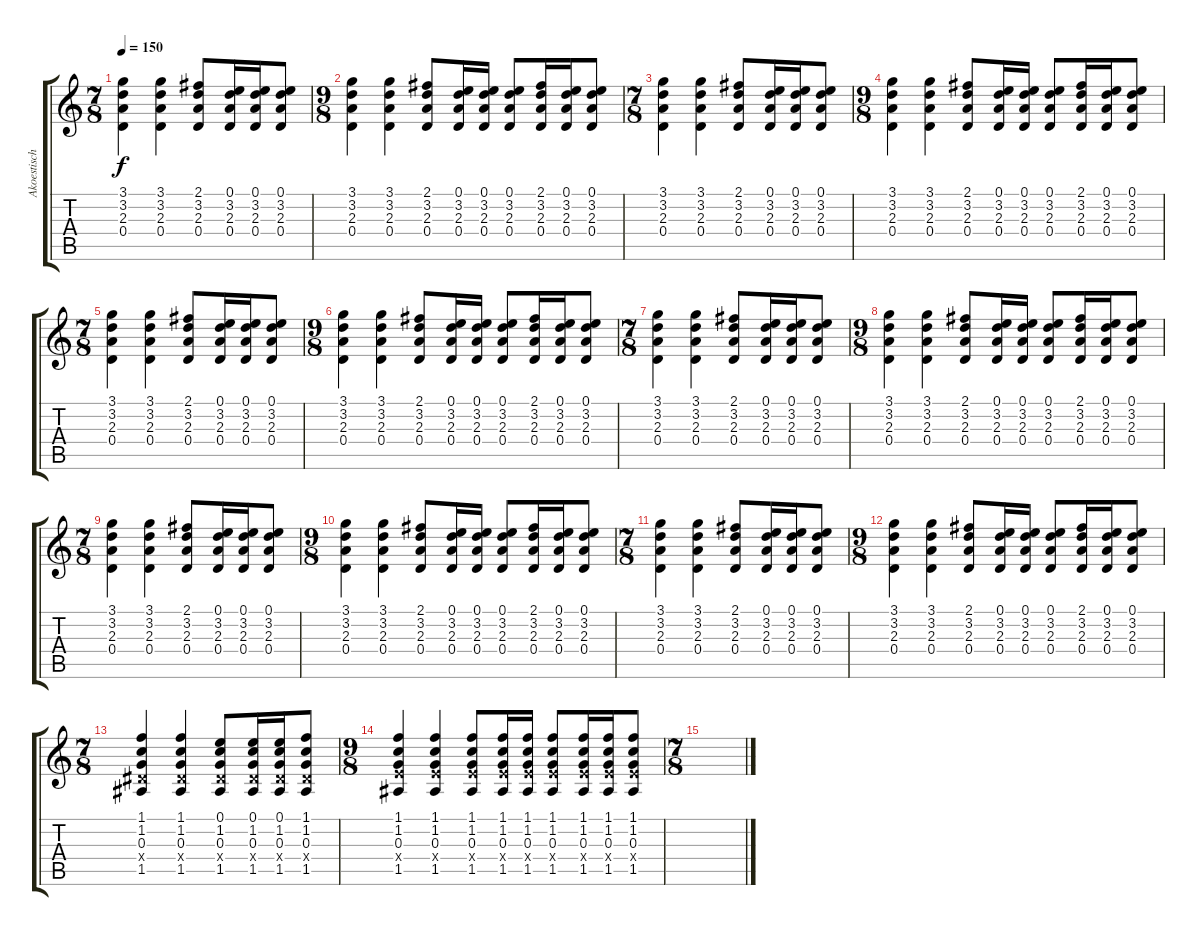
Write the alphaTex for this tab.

\track ("Akoestische gitaar" "Akoestisch") {instrument acousticguitarsteel}
\staff {score tabs}
\tuning (E4 B3 G3 D3 A2 E2) {hide}
\ts (7 8)
\tempo 150
\clef g2
\ks c
(3.1 3.2 2.3 0.4).4{dy f} (3.1 3.2 2.3 0.4).4 (2.1 3.2 2.3 0.4).8 (0.1 3.2 2.3 0.4).16 (0.1 3.2 2.3 0.4).16 (0.1 3.2 2.3 0.4).8 |
\ts (9 8)
(3.1 3.2 2.3 0.4).4 (3.1 3.2 2.3 0.4).4 (2.1 3.2 2.3 0.4).8 (0.1 3.2 2.3 0.4).16 (0.1 3.2 2.3 0.4).16 (0.1 3.2 2.3 0.4).8 (2.1 3.2 2.3 0.4).16 (0.1 3.2 2.3 0.4).16 (0.1 3.2 2.3 0.4).8 |
\ts (7 8)
(3.1 3.2 2.3 0.4).4 (3.1 3.2 2.3 0.4).4 (2.1 3.2 2.3 0.4).8 (0.1 3.2 2.3 0.4).16 (0.1 3.2 2.3 0.4).16 (0.1 3.2 2.3 0.4).8 |
\ts (9 8)
(3.1 3.2 2.3 0.4).4 (3.1 3.2 2.3 0.4).4 (2.1 3.2 2.3 0.4).8 (0.1 3.2 2.3 0.4).16 (0.1 3.2 2.3 0.4).16 (0.1 3.2 2.3 0.4).8 (2.1 3.2 2.3 0.4).16 (0.1 3.2 2.3 0.4).16 (0.1 3.2 2.3 0.4).8 |
\ts (7 8)
(3.1 3.2 2.3 0.4).4 (3.1 3.2 2.3 0.4).4 (2.1 3.2 2.3 0.4).8 (0.1 3.2 2.3 0.4).16 (0.1 3.2 2.3 0.4).16 (0.1 3.2 2.3 0.4).8 |
\ts (9 8)
(3.1 3.2 2.3 0.4).4 (3.1 3.2 2.3 0.4).4 (2.1 3.2 2.3 0.4).8 (0.1 3.2 2.3 0.4).16 (0.1 3.2 2.3 0.4).16 (0.1 3.2 2.3 0.4).8 (2.1 3.2 2.3 0.4).16 (0.1 3.2 2.3 0.4).16 (0.1 3.2 2.3 0.4).8 |
\ts (7 8)
(3.1 3.2 2.3 0.4).4 (3.1 3.2 2.3 0.4).4 (2.1 3.2 2.3 0.4).8 (0.1 3.2 2.3 0.4).16 (0.1 3.2 2.3 0.4).16 (0.1 3.2 2.3 0.4).8 |
\ts (9 8)
(3.1 3.2 2.3 0.4).4 (3.1 3.2 2.3 0.4).4 (2.1 3.2 2.3 0.4).8 (0.1 3.2 2.3 0.4).16 (0.1 3.2 2.3 0.4).16 (0.1 3.2 2.3 0.4).8 (2.1 3.2 2.3 0.4).16 (0.1 3.2 2.3 0.4).16 (0.1 3.2 2.3 0.4).8 |
\ts (7 8)
(3.1 3.2 2.3 0.4).4 (3.1 3.2 2.3 0.4).4 (2.1 3.2 2.3 0.4).8 (0.1 3.2 2.3 0.4).16 (0.1 3.2 2.3 0.4).16 (0.1 3.2 2.3 0.4).8 |
\ts (9 8)
(3.1 3.2 2.3 0.4).4 (3.1 3.2 2.3 0.4).4 (2.1 3.2 2.3 0.4).8 (0.1 3.2 2.3 0.4).16 (0.1 3.2 2.3 0.4).16 (0.1 3.2 2.3 0.4).8 (2.1 3.2 2.3 0.4).16 (0.1 3.2 2.3 0.4).16 (0.1 3.2 2.3 0.4).8 |
\ts (7 8)
(3.1 3.2 2.3 0.4).4 (3.1 3.2 2.3 0.4).4 (2.1 3.2 2.3 0.4).8 (0.1 3.2 2.3 0.4).16 (0.1 3.2 2.3 0.4).16 (0.1 3.2 2.3 0.4).8 |
\ts (9 8)
(3.1 3.2 2.3 0.4).4 (3.1 3.2 2.3 0.4).4 (2.1 3.2 2.3 0.4).8 (0.1 3.2 2.3 0.4).16 (0.1 3.2 2.3 0.4).16 (0.1 3.2 2.3 0.4).8 (2.1 3.2 2.3 0.4).16 (0.1 3.2 2.3 0.4).16 (0.1 3.2 2.3 0.4).8 |
\ts (7 8)
(1.1 1.2 0.3 1.4{x} 1.5).4 (1.1 1.2 0.3 1.4{x} 1.5).4 (0.1 1.2 0.3 1.4{x} 1.5).8 (0.1 1.2 0.3 1.4{x} 1.5).16 (0.1 1.2 0.3 1.4{x} 1.5).16 (1.1 1.2 0.3 1.4{x} 1.5).8 |
\ts (9 8)
(1.1 1.2 0.3 2.4{x} 1.5).4 (1.1 1.2 0.3 2.4{x} 1.5).4 (1.1 1.2 0.3 2.4{x} 1.5).8 (1.1 1.2 0.3 2.4{x} 1.5).16 (1.1 1.2 0.3 2.4{x} 1.5).16 (1.1 1.2 0.3 2.4{x} 1.5).8 (1.1 1.2 0.3 2.4{x} 1.5).16 (1.1 1.2 0.3 2.4{x} 1.5).16 (1.1 1.2 0.3 2.4{x} 1.5).8 |
\ts (7 8)
